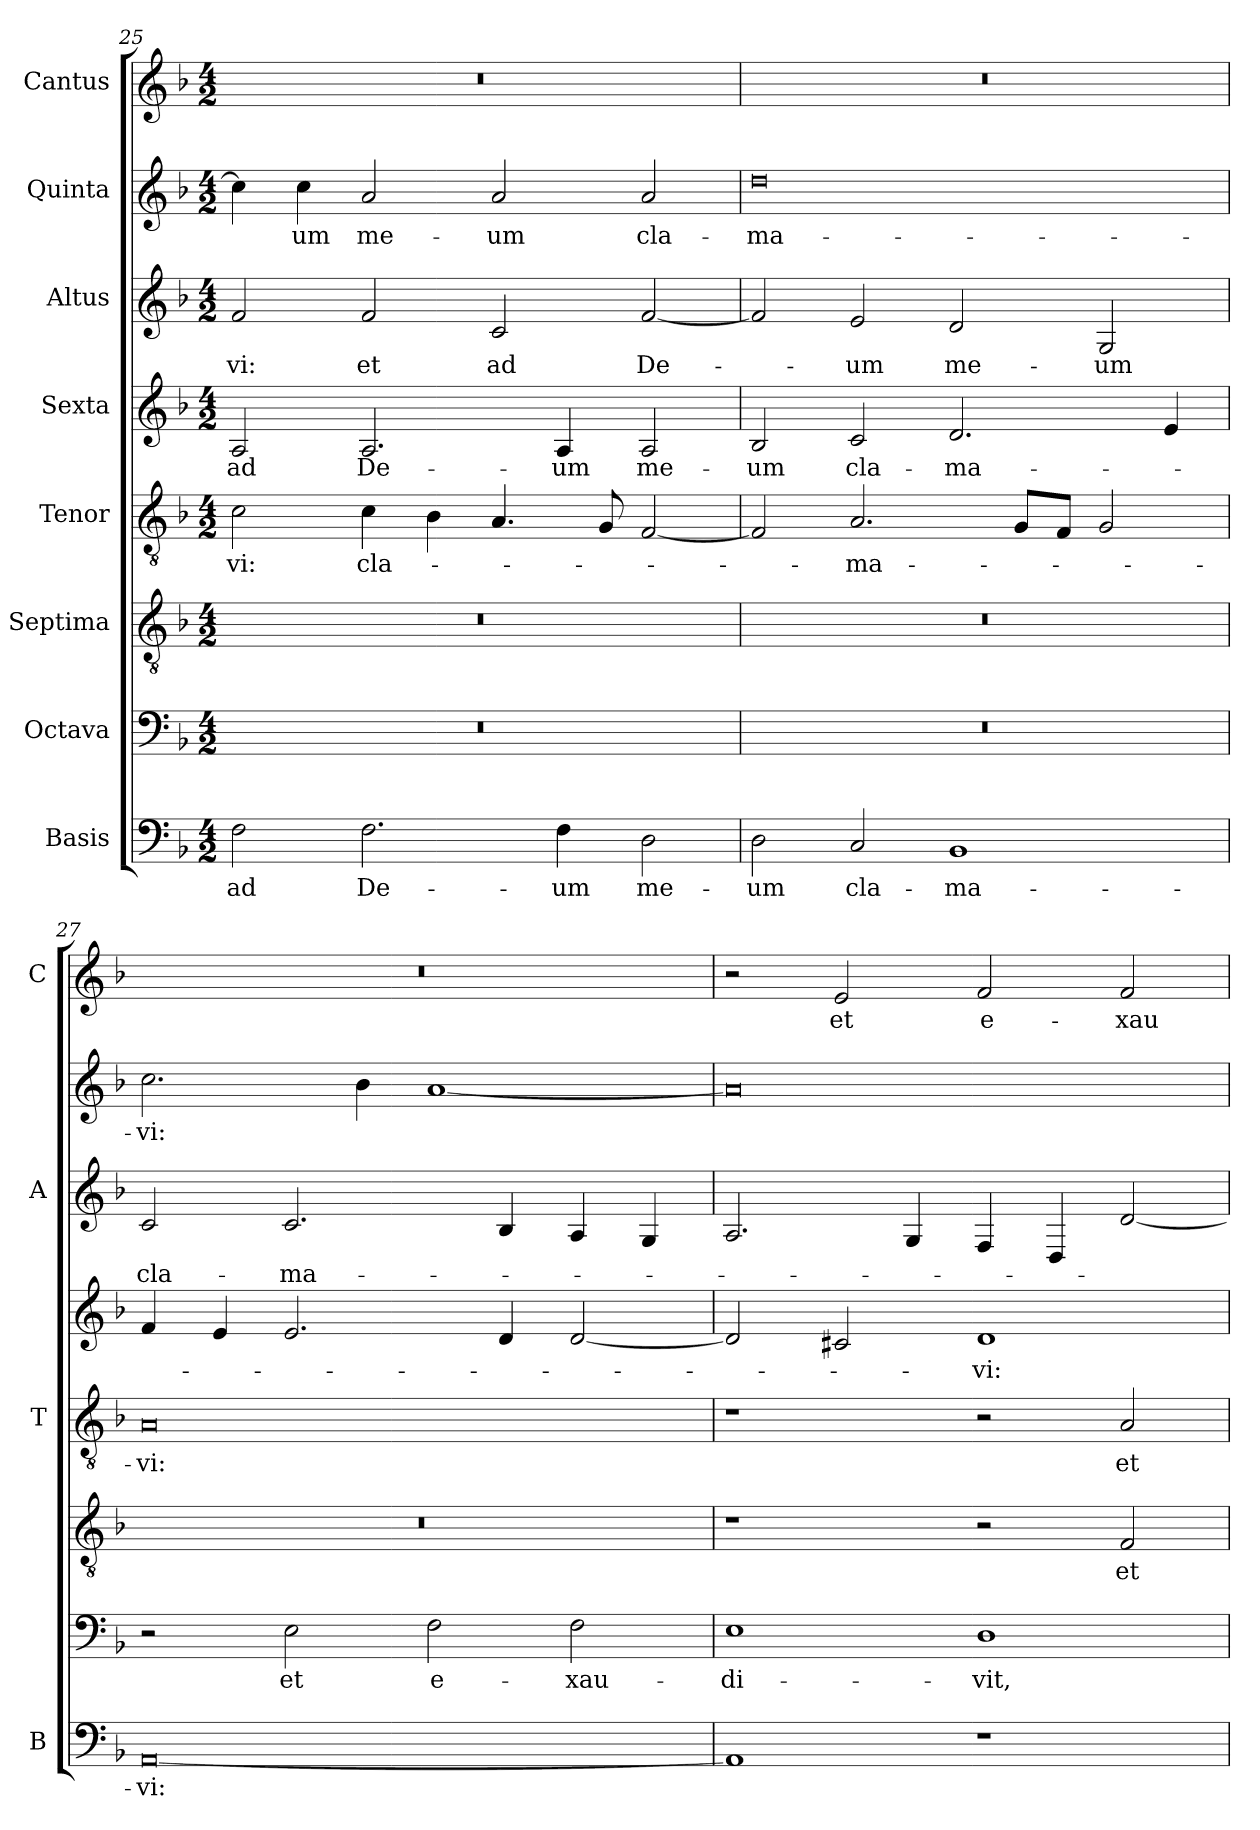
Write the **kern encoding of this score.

**kern	**text	**kern	**text	**kern	**text	**kern	**text	**kern	**text	**kern	**text	**kern	**text	**kern	**text
*part8	*part8	*part7	*part7	*part6	*part6	*part5	*part5	*part4	*part4	*part3	*part3	*part2	*part2	*part1	*part1
*staff8	*staff8	*staff7	*staff7	*staff6	*staff6	*staff5	*staff5	*staff4	*staff4	*staff3	*staff3	*staff2	*staff2	*staff1	*staff1
*I"Basis	*	*I"Octava	*	*I"Septima	*	*I"Tenor	*	*I"Sexta	*	*I"Altus	*	*I"Quinta	*	*I"Cantus	*
*I'B	*	*	*	*	*	*I'T	*	*	*	*I'A	*	*	*	*I'C	*
*clefF4	*	*clefF4	*	*clefGv2	*	*clefGv2	*	*clefG2	*	*clefG2	*	*clefG2	*	*clefG2	*
*k[b-]	*	*k[b-]	*	*k[b-]	*	*k[b-]	*	*k[b-]	*	*k[b-]	*	*k[b-]	*	*k[b-]	*
*F:	*	*F:	*	*F:	*	*F:	*	*F:	*	*F:	*	*F:	*	*F:	*
*M4/2	*	*M4/2	*	*M4/2	*	*M4/2	*	*M4/2	*	*M4/2	*	*M4/2	*	*M4/2	*
=25	=25	=25	=25	=25	=25	=25	=25	=25	=25	=25	=25	=25	=25	=25	=25
!	!LO:LY:b	!	!	!	!	!	!LO:LY:b	!	!LO:LY:b	!	!LO:LY:b	!	!	!	!
2F\	ad	0r	.	0r	.	2c\	-vi:	2A/	ad	2f/	-vi:	4cc\]	.	0r	.
!	!	!	!	!	!	!	!	!	!	!	!	!	!LO:LY:b	!	!
.	.	.	.	.	.	.	.	.	.	.	.	4cc\	-um	.	.
!	!LO:LY:b	!	!	!	!	!	!LO:LY:b	!	!LO:LY:b	!	!LO:LY:b	!	!LO:LY:b	!	!
2.F\	De-	.	.	.	.	4c\	cla-	2.A/	De-	2f/	et	2a/	me-	.	.
.	.	.	.	.	.	4B-\	.	.	.	.	.	.	.	.	.
!	!	!	!	!	!	!	!	!	!	!	!LO:LY:b	!	!LO:LY:b	!	!
.	.	.	.	.	.	4.A/	.	.	.	2c/	ad	2a/	-um	.	.
!	!LO:LY:b	!	!	!	!	!	!	!	!LO:LY:b	!	!	!	!	!	!
4F\	-um	.	.	.	.	.	.	4A/	-um	.	.	.	.	.	.
.	.	.	.	.	.	8G/	.	.	.	.	.	.	.	.	.
!	!LO:LY:b	!	!	!	!	!	!	!	!LO:LY:b	!	!LO:LY:b	!	!LO:LY:b	!	!
2D\	me-	.	.	.	.	[2F/	.	2A/	me-	[2f/	De-	2a/	cla-	.	.
!!LO:LB:g=z
=26	=26	=26	=26	=26	=26	=26	=26	=26	=26	=26	=26	=26	=26	=26	=26
!	!LO:LY:b	!	!	!	!	!	!	!	!LO:LY:b	!	!	!	!LO:LY:b	!	!
2D\	-um	0r	.	0r	.	2F/]	.	2B-/	-um	2f/]	.	0dd	-ma-	0r	.
!	!LO:LY:b	!	!	!	!	!	!LO:LY:b	!	!LO:LY:b	!	!LO:LY:b	!	!	!	!
2C/	cla-	.	.	.	.	2.A/	-ma-	2c/	cla-	2e/	-um	.	.	.	.
!	!LO:LY:b	!	!	!	!	!	!	!	!LO:LY:b	!	!LO:LY:b	!	!	!	!
1BB-	-ma-	.	.	.	.	.	.	2.d/	-ma-	2d/	me-	.	.	.	.
.	.	.	.	.	.	8G/L	.	.	.	.	.	.	.	.	.
.	.	.	.	.	.	8F/J	.	.	.	.	.	.	.	.	.
!	!	!	!	!	!	!	!	!	!	!	!LO:LY:b	!	!	!	!
.	.	.	.	.	.	2G/	.	.	.	2G/	-um	.	.	.	.
.	.	.	.	.	.	.	.	4e/	.	.	.	.	.	.	.
=27	=27	=27	=27	=27	=27	=27	=27	=27	=27	=27	=27	=27	=27	=27	=27
!	!LO:LY:b	!	!	!	!	!	!LO:LY:b	!	!	!	!LO:LY:b	!	!LO:LY:b	!	!
[0AA	-vi:	2r	.	0r	.	0A	-vi:	4f/	.	2c/	cla-	2.cc\	-vi:	0r	.
.	.	.	.	.	.	.	.	4e/	.	.	.	.	.	.	.
!	!	!	!LO:LY:b	!	!	!	!	!	!	!	!LO:LY:b	!	!	!	!
.	.	2E\	et	.	.	.	.	2.e/	.	2.c/	-ma-	.	.	.	.
.	.	.	.	.	.	.	.	.	.	.	.	4b-\	.	.	.
!	!	!	!LO:LY:b	!	!	!	!	!	!	!	!	!	!	!	!
.	.	2F\	e-	.	.	.	.	.	.	.	.	[1a	.	.	.
.	.	.	.	.	.	.	.	4d/	.	4B-/	.	.	.	.	.
!	!	!	!LO:LY:b	!	!	!	!	!	!	!	!	!	!	!	!
.	.	2F\	-xau-	.	.	.	.	[2d/	.	4A/	.	.	.	.	.
.	.	.	.	.	.	.	.	.	.	4G/	.	.	.	.	.
=28	=28	=28	=28	=28	=28	=28	=28	=28	=28	=28	=28	=28	=28	=28	=28
!	!	!	!LO:LY:b	!	!	!	!	!	!	!	!	!	!	!	!
1AA]	.	1E	-di-	1r	.	1r	.	2d/]	.	2.A/	.	0a]	.	2r	.
!	!	!	!	!	!	!	!	!	!	!	!	!	!	!	!LO:LY:b
.	.	.	.	.	.	.	.	2c#X/	.	.	.	.	.	2e/	et
.	.	.	.	.	.	.	.	.	.	4G/	.	.	.	.	.
!	!	!	!LO:LY:b	!	!	!	!	!	!LO:LY:b	!	!	!	!	!	!LO:LY:b
1r	.	1D	-vit,	2r	.	2r	.	1d	-vi:	4F/	.	.	.	2f/	e-
.	.	.	.	.	.	.	.	.	.	4D/	.	.	.	.	.
!	!	!	!	!	!LO:LY:b	!	!LO:LY:b	!	!	!	!	!	!	!	!LO:LY:b
.	.	.	.	2F/	et	2A/	et	.	.	[2d/	.	.	.	2f/	-xau-
=	=	=	=	=	=	=	=	=	=	=	=	=	=	=	=
*-	*-	*-	*-	*-	*-	*-	*-	*-	*-	*-	*-	*-	*-	*-	*-
